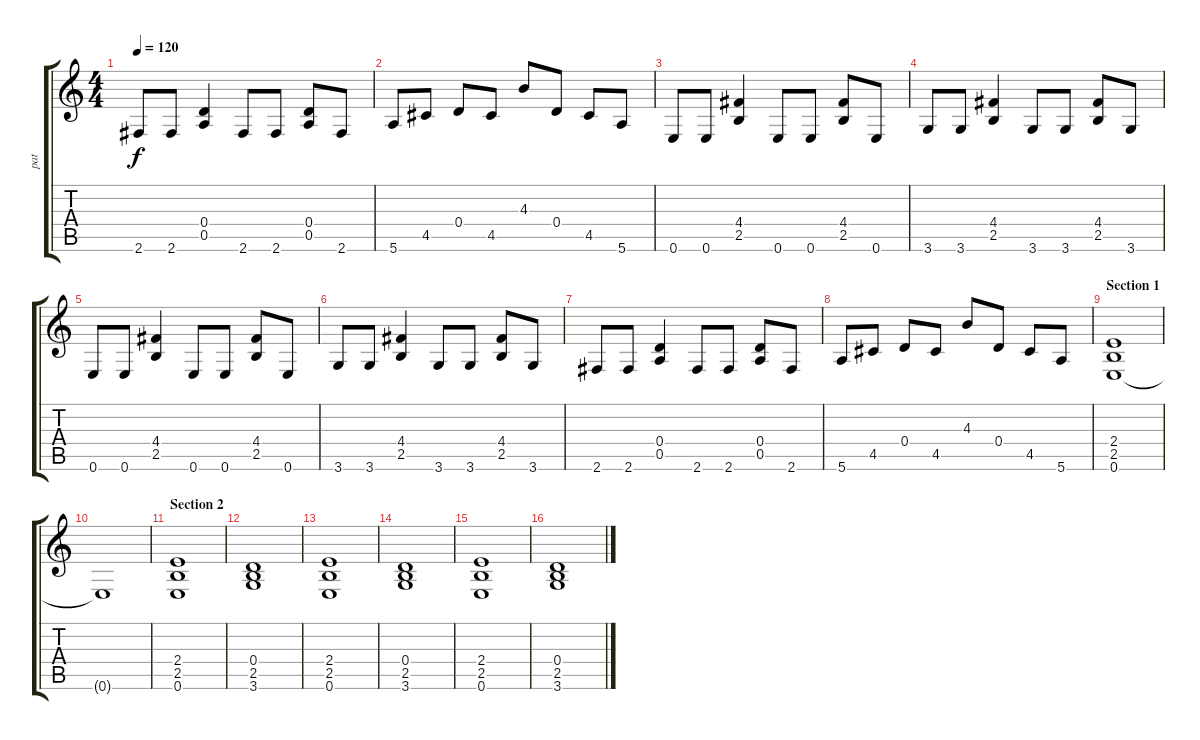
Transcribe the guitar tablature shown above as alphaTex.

\track ("pat" "pat") {instrument distortionguitar}
\staff {score tabs}
\tuning (E4 B3 G3 D3 A2 E2) {hide}
\ts (4 4)
\tempo 120
\clef g2
\ks c
2.6.8{dy f} 2.6.8 (0.4 0.5).4 2.6.8 2.6.8 (0.4 0.5).8 2.6.8 |
5.6.8 4.5.8 0.4.8 4.5.8 4.3.8 0.4.8 4.5.8 5.6.8 |
0.6.8 0.6.8 (4.4 2.5).4 0.6.8 0.6.8 (4.4 2.5).8 0.6.8 |
3.6.8 3.6.8 (4.4 2.5).4 3.6.8 3.6.8 (4.4 2.5).8 3.6.8 |
0.6.8 0.6.8 (4.4 2.5).4 0.6.8 0.6.8 (4.4 2.5).8 0.6.8 |
3.6.8 3.6.8 (4.4 2.5).4 3.6.8 3.6.8 (4.4 2.5).8 3.6.8 |
2.6.8 2.6.8 (0.4 0.5).4 2.6.8 2.6.8 (0.4 0.5).8 2.6.8 |
5.6.8 4.5.8 0.4.8 4.5.8 4.3.8 0.4.8 4.5.8 5.6.8 |
\section ("" "Section 1")
(2.4 2.5 0.6).1 |
0.6{t}.1 |
\section ("" "Section 2")
(2.4 2.5 0.6).1 |
(0.4 2.5 3.6).1 |
(2.4 2.5 0.6).1 |
(0.4 2.5 3.6).1 |
(2.4 2.5 0.6).1 |
(0.4 2.5 3.6).1
